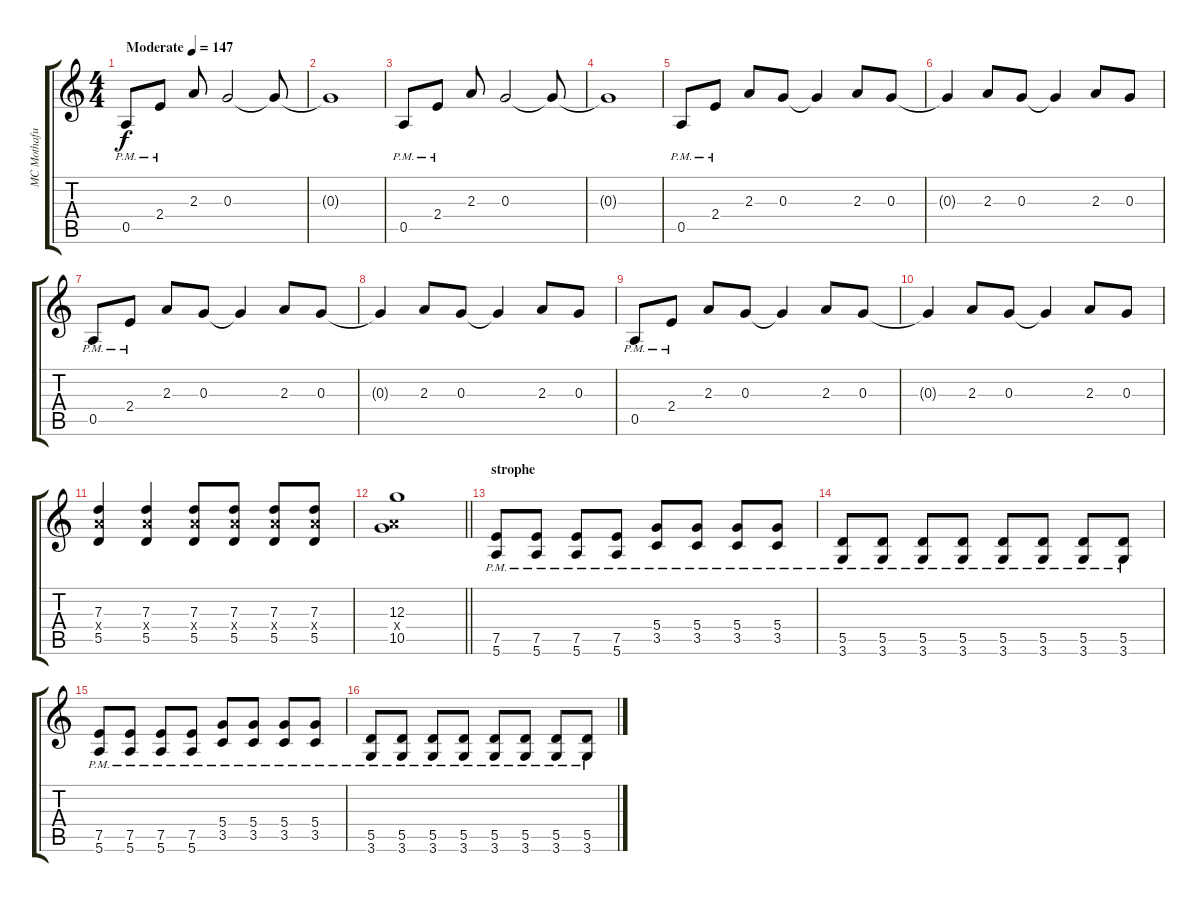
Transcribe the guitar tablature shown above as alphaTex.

\track ("MC Mothafucka" "MC Mothafu") {instrument distortionguitar}
\staff {score tabs}
\tuning (E4 B3 G3 D3 A2 E2) {hide}
\ts (4 4)
\tempo (147 "Moderate")
\clef g2
\ks c
0.5{pm}.8{dy f instrument distortionguitar} 2.4{pm}.8 2.3.8 0.3.2 0.3{t}.8 |
0.3{t}.1 |
0.5{pm}.8 2.4{pm}.8 2.3.8 0.3.2 0.3{t}.8 |
0.3{t}.1 |
0.5{pm}.8 2.4{pm}.8 2.3.8 0.3.8 0.3{t}.4 2.3.8 0.3.8 |
0.3{t}.4 2.3.8 0.3.8 0.3{t}.4 2.3.8 0.3.8 |
0.5{pm}.8 2.4{pm}.8 2.3.8 0.3.8 0.3{t}.4 2.3.8 0.3.8 |
0.3{t}.4 2.3.8 0.3.8 0.3{t}.4 2.3.8 0.3.8 |
0.5{pm}.8 2.4{pm}.8 2.3.8 0.3.8 0.3{t}.4 2.3.8 0.3.8 |
0.3{t}.4 2.3.8 0.3.8 0.3{t}.4 2.3.8 0.3.8 |
(7.3 7.4{x} 5.5).4 (7.3 7.4{x} 5.5).4 (7.3 7.4{x} 5.5).8 (7.3 7.4{x} 5.5).8 (7.3 7.4{x} 5.5).8 (7.3 7.4{x} 5.5).8 |
\barLineRight lightlight
(12.3 7.4{x} 10.5).1 |
\section ("" "strophe")
(7.5{pm} 5.6{pm}).8{volume 8 instrument overdrivenguitar} (7.5{pm} 5.6{pm}).8 (7.5{pm} 5.6{pm}).8 (7.5{pm} 5.6{pm}).8 (5.4{pm} 3.5{pm}).8 (5.4{pm} 3.5{pm}).8 (5.4{pm} 3.5{pm}).8 (5.4{pm} 3.5{pm}).8 |
(5.5{pm} 3.6{pm}).8 (5.5{pm} 3.6{pm}).8 (5.5{pm} 3.6{pm}).8 (5.5{pm} 3.6{pm}).8 (5.5{pm} 3.6{pm}).8 (5.5{pm} 3.6{pm}).8 (5.5{pm} 3.6{pm}).8 (5.5{pm} 3.6{pm}).8 |
(7.5{pm} 5.6{pm}).8 (7.5{pm} 5.6{pm}).8 (7.5{pm} 5.6{pm}).8 (7.5{pm} 5.6{pm}).8 (5.4{pm} 3.5{pm}).8 (5.4{pm} 3.5{pm}).8 (5.4{pm} 3.5{pm}).8 (5.4{pm} 3.5{pm}).8 |
(5.5{pm} 3.6{pm}).8 (5.5{pm} 3.6{pm}).8 (5.5{pm} 3.6{pm}).8 (5.5{pm} 3.6{pm}).8 (5.5{pm} 3.6{pm}).8 (5.5{pm} 3.6{pm}).8 (5.5{pm} 3.6{pm}).8 (5.5{pm} 3.6{pm}).8
